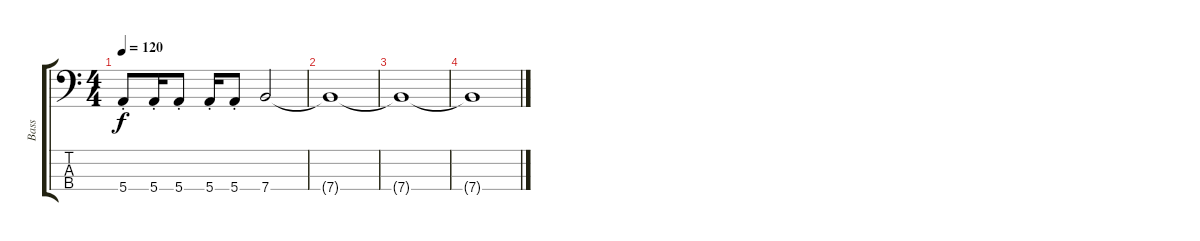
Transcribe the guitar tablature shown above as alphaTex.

\track ("Bass" "Bass") {instrument electricbassfinger}
\staff {score tabs}
\tuning (G2 D2 A1 E1) {hide}
\ts (4 4)
\tempo 120
\clef f4
\ks c
5.4{st}.8{dy f} 5.4{st}.16 5.4{st}.8 5.4{st}.16 5.4{st}.8 7.4.2 |
7.4{t}.1 |
7.4{t}.1 |
7.4{t}.1
